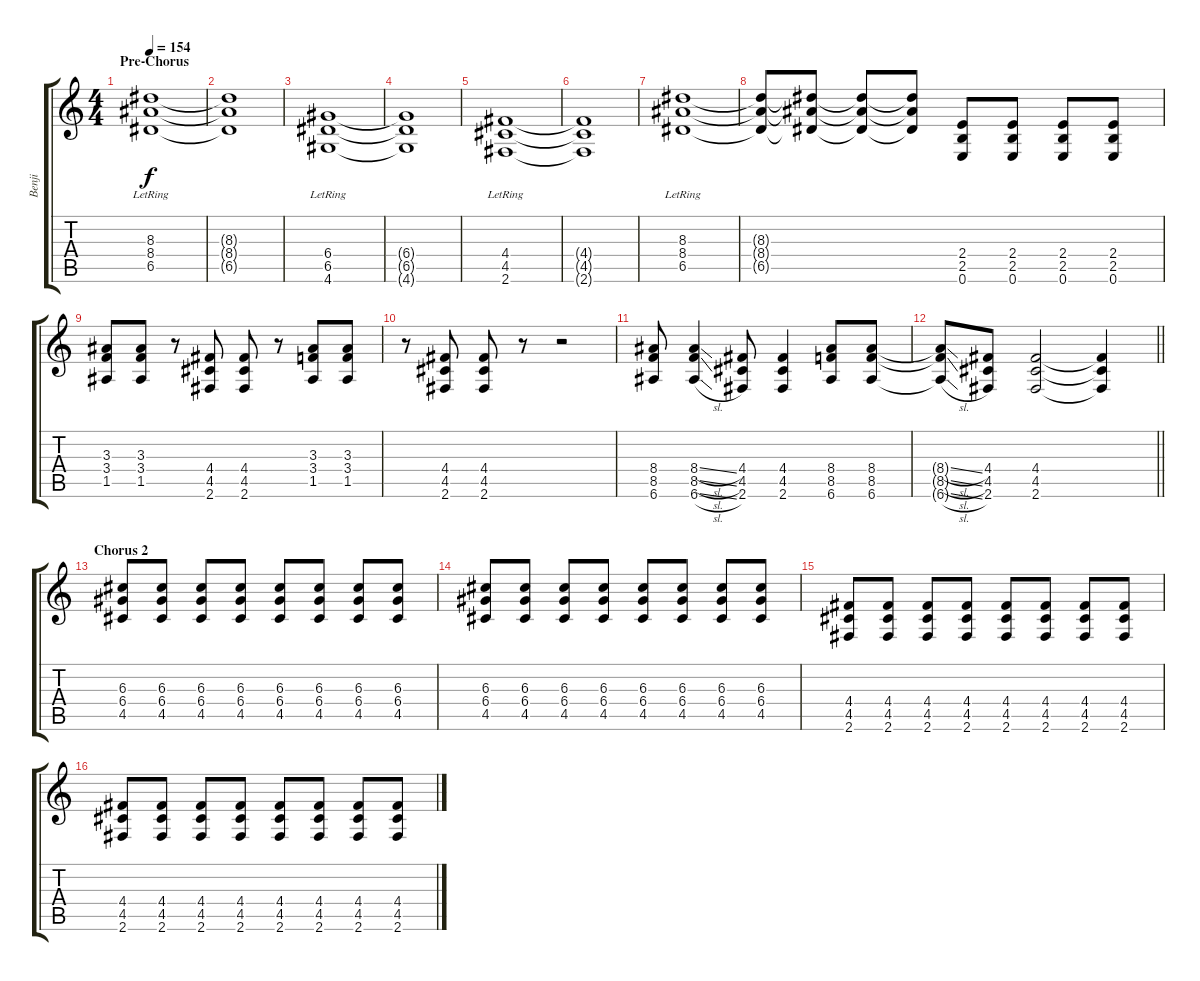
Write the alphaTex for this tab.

\track ("Benji" "Benji") {instrument distortionguitar}
\staff {score tabs}
\tuning (E4 B3 G3 D3 A2 E2) {hide}
\ts (4 4)
\section ("" "Pre-Chorus")
\tempo 154
\clef g2
\ks c
(8.3{lr} 8.4{lr} 6.5{lr}).1{dy f} |
(8.3{t} 8.4{t} 6.5{t}).1 |
(6.4{lr} 6.5{lr} 4.6{lr}).1 |
(6.4{t} 6.5{t} 4.6{t}).1 |
(4.4{lr} 4.5{lr} 2.6{lr}).1 |
(4.4{t} 4.5{t} 2.6{t}).1 |
(8.3{lr} 8.4{lr} 6.5{lr}).1 |
(8.3{t} 8.4{t} 6.5{t}).8 (8.3{t} 8.4{t} 6.5{t}).8 (8.3{t} 8.4{t} 6.5{t}).8 (8.3{t} 8.4{t} 6.5{t}).8 (2.4 2.5 0.6).8 (2.4 2.5 0.6).8 (2.4 2.5 0.6).8 (2.4 2.5 0.6).8 |
(3.3 3.4 1.5).8 (3.3 3.4 1.5).8 r.8 (4.4 4.5 2.6).8 (4.4 4.5 2.6).8 r.8 (3.3 3.4 1.5).8 (3.3 3.4 1.5).8 |
r.8 (4.4 4.5 2.6).8 (4.4 4.5 2.6).8 r.8 r.2 |
(8.4 8.5 6.6).8 (8.4{sl} 8.5{sl} 6.6{sl}).4 (4.4 4.5 2.6).8 (4.4 4.5 2.6).4 (8.4 8.5 6.6).8 (8.4 8.5 6.6).8 |
\barLineRight lightlight
(8.4{sl t} 8.5{sl t} 6.6{sl t}).8 (4.4 4.5 2.6).8 (4.4 4.5 2.6).2 (4.4{t} 4.5{t} 2.6{t}).4 |
\section ("" "Chorus 2")
(6.3 6.4 4.5).8 (6.3 6.4 4.5).8 (6.3 6.4 4.5).8 (6.3 6.4 4.5).8 (6.3 6.4 4.5).8 (6.3 6.4 4.5).8 (6.3 6.4 4.5).8 (6.3 6.4 4.5).8 |
(6.3 6.4 4.5).8 (6.3 6.4 4.5).8 (6.3 6.4 4.5).8 (6.3 6.4 4.5).8 (6.3 6.4 4.5).8 (6.3 6.4 4.5).8 (6.3 6.4 4.5).8 (6.3 6.4 4.5).8 |
(4.4 4.5 2.6).8 (4.4 4.5 2.6).8 (4.4 4.5 2.6).8 (4.4 4.5 2.6).8 (4.4 4.5 2.6).8 (4.4 4.5 2.6).8 (4.4 4.5 2.6).8 (4.4 4.5 2.6).8 |
(4.4 4.5 2.6).8 (4.4 4.5 2.6).8 (4.4 4.5 2.6).8 (4.4 4.5 2.6).8 (4.4 4.5 2.6).8 (4.4 4.5 2.6).8 (4.4 4.5 2.6).8 (4.4 4.5 2.6).8
